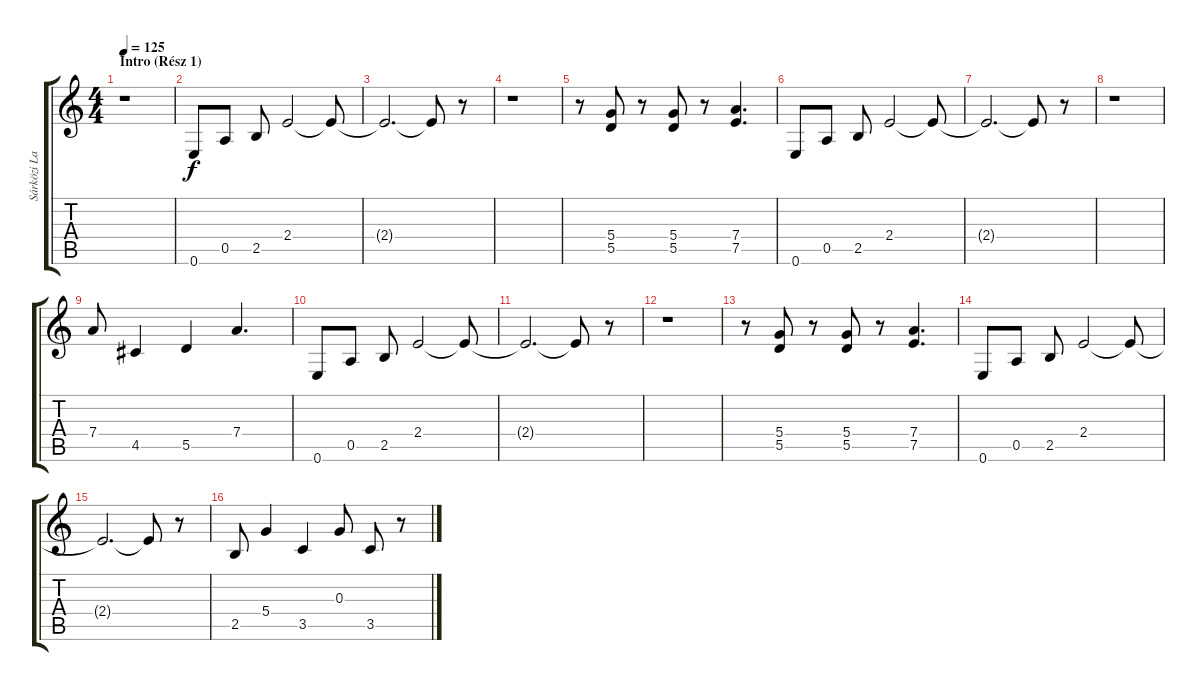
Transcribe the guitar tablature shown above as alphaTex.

\track ("Sárközi Lajos - Gitár" "Sárközi La") {instrument acousticguitarsteel}
\staff {score tabs}
\tuning (E4 B3 G3 D3 A2 E2) {hide}
\ts (4 4)
\section ("" "Intro (Rész 1)")
\tempo 125
\clef g2
\ks c
r.1{dy f instrument acousticguitarsteel} |
0.6.8 0.5.8 2.5.8 2.4.2 2.4{t}.8 |
2.4{t}.2{d} 2.4{t}.8 r.8 |
r.1 |
r.8 (5.4 5.5).8 r.8 (5.4 5.5).8 r.8 (7.4 7.5).4{d} |
0.6.8 0.5.8 2.5.8 2.4.2 2.4{t}.8 |
2.4{t}.2{d} 2.4{t}.8 r.8 |
r.1 |
7.4.8 4.5.4 5.5.4 7.4.4{d} |
0.6.8 0.5.8 2.5.8 2.4.2 2.4{t}.8 |
2.4{t}.2{d} 2.4{t}.8 r.8 |
r.1 |
r.8 (5.4 5.5).8 r.8 (5.4 5.5).8 r.8 (7.4 7.5).4{d} |
0.6.8 0.5.8 2.5.8 2.4.2 2.4{t}.8 |
2.4{t}.2{d} 2.4{t}.8 r.8 |
2.5.8 5.4.4 3.5.4 0.3.8 3.5.8 r.8
